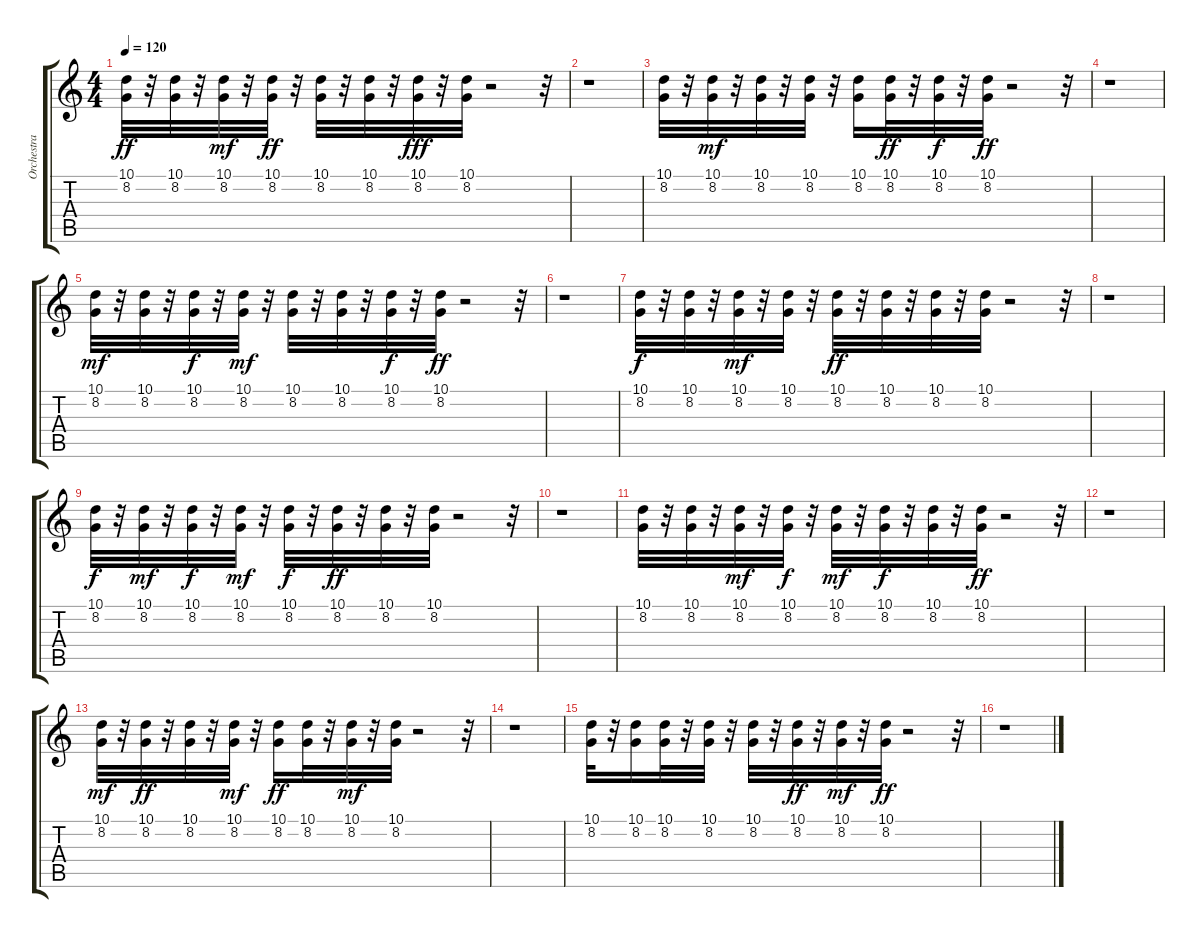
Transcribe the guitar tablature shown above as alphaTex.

\track ("Orchestra Hit" "Orchestra ") {instrument orchestrahit}
\staff {score tabs}
\tuning (E4 B3 G3 D3 A2 E2) {hide}
\ts (4 4)
\tempo 120
\clef g2
\ks c
(10.1 8.2).32{dy ff} r.32 (10.1 8.2).32 r.32 (10.1 8.2).32{dy mf} r.32 (10.1 8.2).32{dy ff} r.32 (10.1 8.2).32 r.32 (10.1 8.2).32 r.32 (10.1 8.2).32{dy fff} r.32 (10.1 8.2).32 r.2 r.32 |
r.1 |
(10.1 8.2).32 r.32 (10.1 8.2).32{dy mf} r.32 (10.1 8.2).32 r.32 (10.1 8.2).32 r.32 (10.1 8.2).16 (10.1 8.2).32{dy ff} r.32 (10.1 8.2).32{dy f} r.32 (10.1 8.2).32{dy ff} r.2 r.32 |
r.1 |
(10.1 8.2).32{dy mf} r.32 (10.1 8.2).32 r.32 (10.1 8.2).32{dy f} r.32 (10.1 8.2).32{dy mf} r.32 (10.1 8.2).32 r.32 (10.1 8.2).32 r.32 (10.1 8.2).32{dy f} r.32 (10.1 8.2).32{dy ff} r.2 r.32 |
r.1 |
(10.1 8.2).32{dy f} r.32 (10.1 8.2).32 r.32 (10.1 8.2).32{dy mf} r.32 (10.1 8.2).32 r.32 (10.1 8.2).32{dy ff} r.32 (10.1 8.2).32 r.32 (10.1 8.2).32 r.32 (10.1 8.2).32 r.2 r.32 |
r.1 |
(10.1 8.2).32{dy f} r.32 (10.1 8.2).32{dy mf} r.32 (10.1 8.2).32{dy f} r.32 (10.1 8.2).32{dy mf} r.32 (10.1 8.2).32{dy f} r.32 (10.1 8.2).32{dy ff} r.32 (10.1 8.2).32 r.32 (10.1 8.2).32 r.2 r.32 |
r.1 |
(10.1 8.2).32 r.32 (10.1 8.2).32 r.32 (10.1 8.2).32{dy mf} r.32 (10.1 8.2).32{dy f} r.32 (10.1 8.2).32{dy mf} r.32 (10.1 8.2).32{dy f} r.32 (10.1 8.2).32 r.32 (10.1 8.2).32{dy ff} r.2 r.32 |
r.1 |
(10.1 8.2).32{dy mf} r.32 (10.1 8.2).32{dy ff} r.32 (10.1 8.2).32 r.32 (10.1 8.2).32{dy mf} r.32 (10.1 8.2).16{dy ff} (10.1 8.2).32 r.32 (10.1 8.2).32{dy mf} r.32 (10.1 8.2).32 r.2 r.32 |
r.1 |
(10.1 8.2).32 r.32 (10.1 8.2).16 (10.1 8.2).32 r.32 (10.1 8.2).32 r.32 (10.1 8.2).32 r.32 (10.1 8.2).32{dy ff} r.32 (10.1 8.2).32{dy mf} r.32 (10.1 8.2).32{dy ff} r.2 r.32 |
r.1
